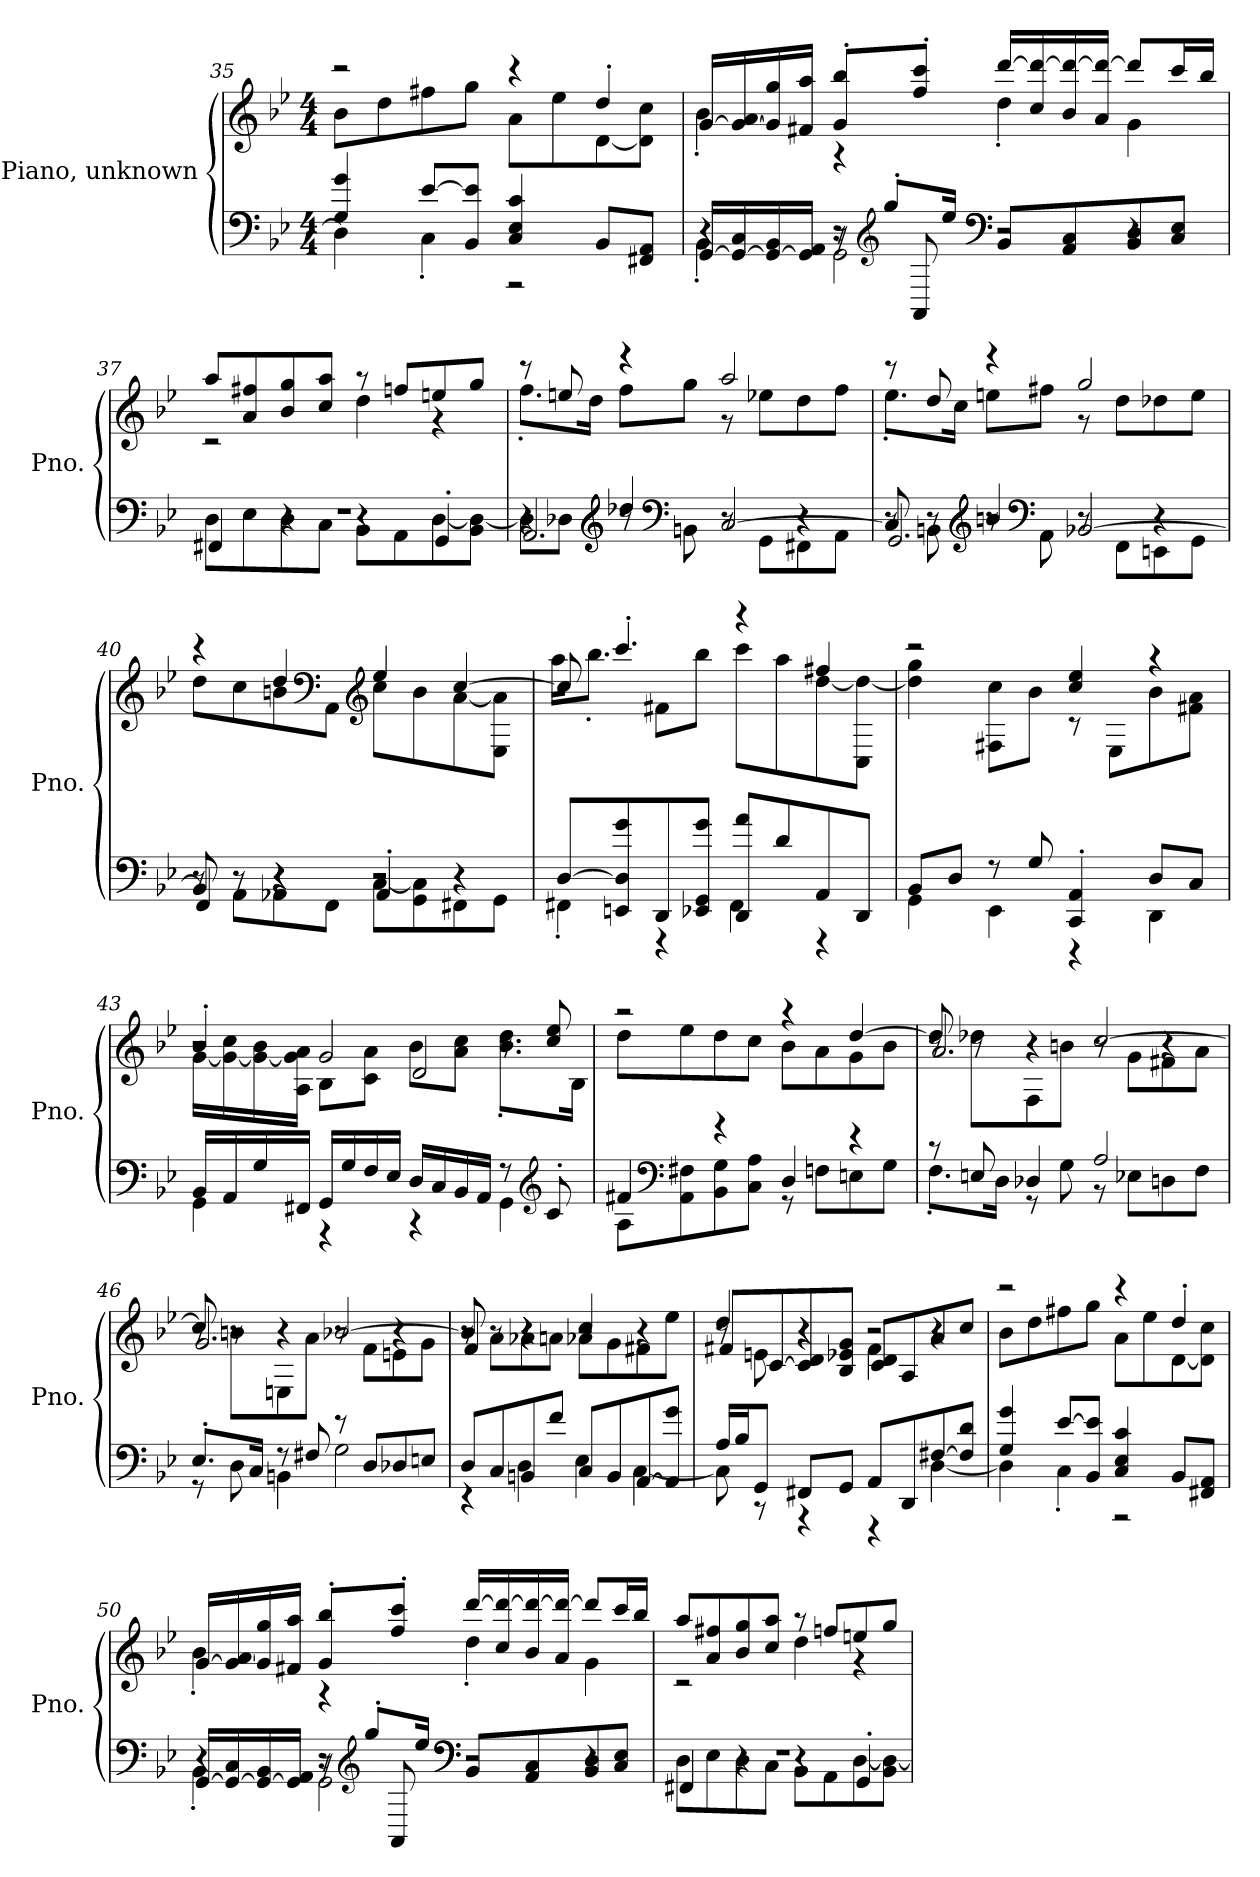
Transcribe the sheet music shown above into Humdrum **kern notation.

**kern	**kern
*part1	*part1
*staff2	*staff1
*I"Piano, unknown	*
*I'Pno.	*
*clefF4	*clefG2
*k[b-e-]	*k[b-e-]
*M4/4	*M4/4
=35	=35
*^	*^
4G/ 4g/	4D\]	2r	8b-\L
.	.	.	8dd\
[8e-/L	4C'\	.	8ff#X\
8BB-/ 8e-/]J	.	.	8gg\J
4C/ 4E-/ 4c/	2r	4r	8a\L
.	.	.	8ee-\
8BB-/L	.	4dd'/	[8d\
8FF#X/ 8AA/J	.	.	8d\] 8cc\J
!!LO:LB:g=z	!!
=36	=36	=36	=36
*	*^	*	*
[16GG/LL	4BB-'\	4r	[16g/LL	4b-'\
16GG/_ 16C/	.	.	16g/_ 16a/	.
16GG/_ 16BB-/	.	.	16g/] 16gg/	.
16GG/] 16AA/JJ	.	.	16f#X/ 16aa/JJ	.
16r	2GG\	8r	8g/' 8bb-/'L	4r
*clefG2	*	*	*	*
8gg'/L	.	.	.	.
.	.	8AA/	8ff/' 8ccc/'J	.
16ee-/Jk	.	.	.	.
*clefF4	*	*	*	*
8BB-/L	.	2r	[16ddd/LL	4dd'\
.	.	.	16cc/ 16ddd/_	.
8AA/ 8C/	.	.	16b-/ 16ddd/_	.
.	.	.	16a/ 16ddd/_JJ	.
8BB-/ 8D/	4r	.	8ddd/L]	4g\
8C/ 8E-/J	.	.	16ccc/L	.
.	.	.	16bb-/JJ	.
=37	=37	=37	=37	=37
1r	8D\L	4FF#X/	8aa/L	2r
.	8E-\	.	8a/ 8ff#X/	.
.	8D\	4r	8b-/ 8gg/	.
.	8C\J	.	8cc/ 8aa/J	.
.	8BB-\L	4r	8r	4dd\
.	8AA\	.	8ffn/L	.
.	[8D\	4GG'/	8een/	4r
.	8BB-\ 8D\_J	.	8gg/J	.
!!LO:LB:g=z	!!
=38	=38	=38	=38	=38
4r	8D\L]	2.AA/	8r	8.ff'\L
.	8D-X\J	.	8een/	.
.	.	.	.	16dd\Jk
*clefG2	*	*	*	*
4dd-X/	8r	.	4r	8ff\L
*clefF4	*	*	*	*
.	8BBn\	.	.	8gg\J
[2C/	8r	.	2aa/	8r
.	8GG\L	.	.	8ee-X\L
.	8FF#X\	4r	.	8dd\
.	8AA\J	.	.	8ff\J
=39	=39	=39	=39	=39
8C/]	8r	2.GG/	8r	8.ee-'\L
8r	8BBn\	.	8dd/	.
.	.	.	.	16cc\Jk
*clefG2	*	*	*	*
4bn/	8r	.	4r	8een\L
*clefF4	*	*	*	*
.	8AA\	.	.	8ff#X\J
[2BB-X/	8r	.	2gg/	8r
.	8FF\L	.	.	8dd\L
.	8EEn\	4r	.	8dd-X\
.	8GG\J	.	.	8ee\J
!!LO:LB:g=z	!!
=40	=40	=40	=40	=40
8BB-/]	8r	4FF/	4r	8dd\L
8r	8AA\L	.	.	8cc\
4r	8AA-X\	4r	4dd/	8bn\
*	*	*	*clefF4	*
.	8FF\J	.	.	8AA\J
*	*	*	*clefG2	*
2r	[8C\L	4AA-'/	4ee-/	8cc\L
.	8GG\ 8C\]	.	.	8b\
.	8FF#X\	4r	[4cc/	[8a\
.	8GG\J	.	.	8E-\ 8a\]J
*	*v	*v	*	*
=41	=41	=41	=41
[8D/L	4FF#X'\	8cc/]	16aa\KL
.	.	.	8.bb-'\J
8EEn/ 8D/] 8g/	.	4.ccc'/	.
8DD/	4r	.	8f#X\L
8EE-X/ 8GG/ 8g/J	.	.	8bb-\J
8DD/ 8a/L	4FF#\	4r	8ccc\L
8d/	.	.	8aa\
8AA/	4r	4ff#X/	[8dd\
8DD/J	.	.	8C\ 8dd\_J
=42	=42	=42	=42
8BB-/L	4GG\	2r	4dd\] 4gg\
8D/J	.	.	.
8r	4EE-\	.	8F#X\ 8cc\L
8G/	.	.	8b-\J
4CC/' 4AA/'	4r	4cc/ 4ee-/	8r
.	.	.	8E-\L
8D/L	4DD\	4r	8b-\
8C/J	.	.	8f#X\ 8a\J
!!LO:LB:g=z
=43	=43	=43	=43
*	*	*	*^
16BB-/LL	4GG\	4b-'/	[16g\LL	2r
16AA/	.	.	16g\_ 16cc\	.
16G/	.	.	16g\_ 16b-\	.
16FF#X/JJ	.	.	16A\ 16g\] 16a\JJ	.
16GG/LL	4r	2g/	8B-\L	.
16G/	.	.	.	.
16F/	.	.	8c\ 8a\J	.
16E-/JJ	.	.	.	.
16D/LL	4r	.	8b-\L	2d/
16C/	.	.	.	.
16BB-/	.	.	8a\ 8cc\J	.
16AA/JJ	.	.	.	.
8r	4GG\	8r	8.b-\' 8.dd\'L	.
*clefG2	*	*	*	*
8c'/	.	8cc/ 8ee-/	.	.
.	.	.	16B-\Jk	.
*	*	*	*v	*v
=44	=44	=44	=44
4f#X/	8A\L	2r	8dd\L
*clefF4	*	*	*
.	8AA\ 8F#X\	.	8ee-\
4r	8BB-\ 8G\	.	8dd\
.	8C\ 8A\J	.	8cc\J
4D/	8r	4r	8b-\L
.	8Fn\L	.	8a\
4r	8En\	[4dd/	8g\
.	8G\J	.	8b-\J
!!LO:LB:g=z
=45	=45	=45	=45
*	*	*	*^
8r	8.F'\L	8dd/]	8r	2.a/
8En/	.	8r	8dd-X\L	.
.	16D\Jk	.	.	.
4D-X/	8r	4r	8F\	.
.	8G\	.	8bn\J	.
2A/	8r	[2cc/	8r	.
.	8E-X\L	.	8g\L	.
.	8Dn\	.	8f#X\	4r
.	8F\J	.	8a\J	.
=46	=46	=46	=46	=46
8.E-'/L	8r	8cc/]	8r	2.g/
.	8D\	8r	8bn\L	.
16C/Jk	.	.	.	.
8r	4BBn\	4r	8En\	.
8F#X/	.	.	8a\J	.
8r	2G\	[2b-X/	8r	.
8D/L	.	.	8f\L	.
8D-X/	.	.	8en\	4r
8En/J	.	.	8g\J	.
=47	=47	=47	=47	=47
8D/L	4r	8b-/]	8r	4f/
8C/	.	8r	8a\L	.
8BBn/	4D\	4r	8a-X\	4r
8f/J	.	.	8an\J	.
8C/L	4E-\	4cc/	8a-X\L	2r
8BB/	.	.	8g\	.
[8AA/	[4C\	4r	8f#X\	.
8AA/] 8g/J	.	.	8ee-\J	.
!!LO:PB:g=z	!!	!!
=48	=48	=48	=48	=48
16A/LL	8C\]	4dd/	8r	8f#X/L
16B-/J	.	.	.	.
8GG/J	8r	.	8en\	[8c/
8FF#X/L	4r	4r	4r	8c/] 8d/
8GG/J	.	.	.	8B-/ 8e-X/ 8g/J
8AA/L	4r	2r	4f#\	8c/ 8d/L
8DD/	.	.	.	8A/
[8F#X/	[4D\	.	4r	8a/
8F#/] 8d/J	.	.	.	8cc/J
*	*	*	*v	*v
=49	=49	=49	=49
4G/ 4g/	4D\]	2r	8b-\L
.	.	.	8dd\
[8e-/L	4C'\	.	8ff#X\
8BB-/ 8e-/]J	.	.	8gg\J
4C/ 4E-/ 4c/	2r	4r	8a\L
.	.	.	8ee-\
8BB-/L	.	4dd'/	[8d\
8FF#X/ 8AA/J	.	.	8d\] 8cc\J
!!LO:LB:g=z	!!
=50	=50	=50	=50
*	*^	*	*
[16GG/LL	4BB-'\	4r	[16g/LL	4b-'\
16GG/_ 16C/	.	.	16g/_ 16a/	.
16GG/_ 16BB-/	.	.	16g/] 16gg/	.
16GG/] 16AA/JJ	.	.	16f#X/ 16aa/JJ	.
16r	2GG\	8r	8g/' 8bb-/'L	4r
*clefG2	*	*	*	*
8gg'/L	.	.	.	.
.	.	8AA/	8ff/' 8ccc/'J	.
16ee-/Jk	.	.	.	.
*clefF4	*	*	*	*
8BB-/L	.	2r	[16ddd/LL	4dd'\
.	.	.	16cc/ 16ddd/_	.
8AA/ 8C/	.	.	16b-/ 16ddd/_	.
.	.	.	16a/ 16ddd/_JJ	.
8BB-/ 8D/	4r	.	8ddd/L]	4g\
8C/ 8E-/J	.	.	16ccc/L	.
.	.	.	16bb-/JJ	.
=51	=51	=51	=51	=51
1r	8D\L	4FF#X/	8aa/L	2r
.	8E-\	.	8a/ 8ff#X/	.
.	8D\	4r	8b-/ 8gg/	.
.	8C\J	.	8cc/ 8aa/J	.
.	8BB-\L	4r	8r	4dd\
.	8AA\	.	8ffn/L	.
.	[8D\	4GG'/	8een/	4r
.	8BB-\ 8D\_J	.	8gg/J	.
*v	*v	*v	*	*
*	*v	*v
=	=
*-	*-
